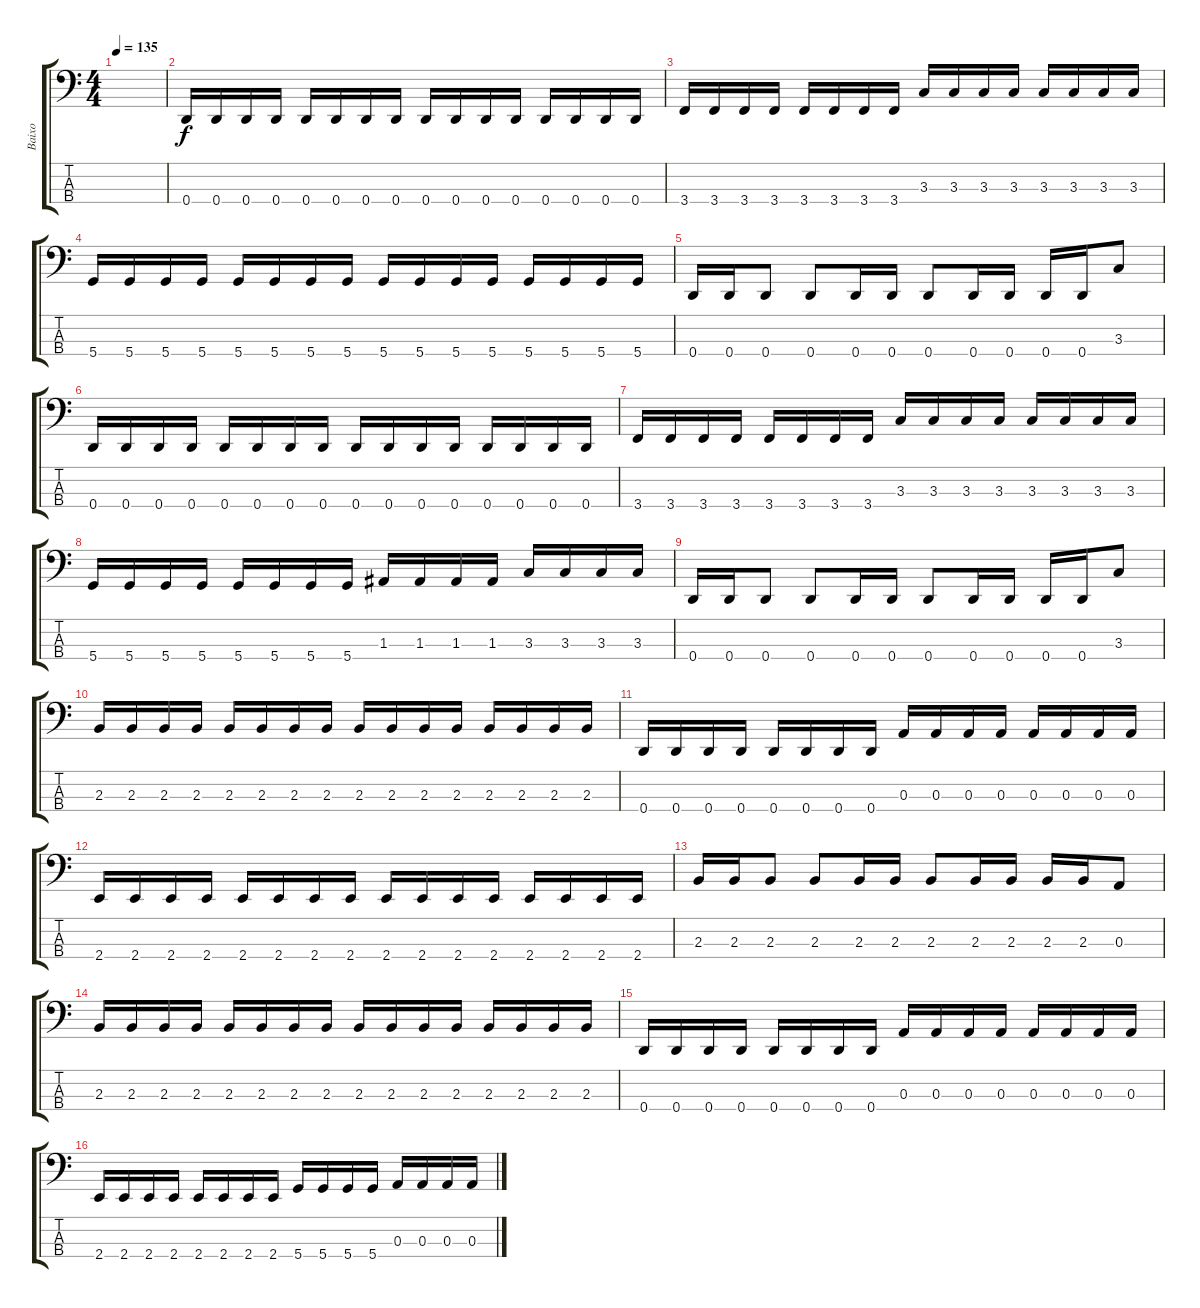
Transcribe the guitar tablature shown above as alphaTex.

\track ("Baixo" "Baixo") {instrument electricbasspick}
\staff {score tabs}
\tuning (G2 D2 A1 D1) {hide}
\ts (4 4)
\tempo 135
\clef f4
\ks c
|
0.4.16 0.4.16 0.4.16 0.4.16 0.4.16 0.4.16 0.4.16 0.4.16 0.4.16 0.4.16 0.4.16 0.4.16 0.4.16 0.4.16 0.4.16 0.4.16 |
3.4.16 3.4.16 3.4.16 3.4.16 3.4.16 3.4.16 3.4.16 3.4.16 3.3.16 3.3.16 3.3.16 3.3.16 3.3.16 3.3.16 3.3.16 3.3.16 |
5.4.16 5.4.16 5.4.16 5.4.16 5.4.16 5.4.16 5.4.16 5.4.16 5.4.16 5.4.16 5.4.16 5.4.16 5.4.16 5.4.16 5.4.16 5.4.16 |
0.4.16 0.4.16 0.4.8 0.4.8 0.4.16 0.4.16 0.4.8 0.4.16 0.4.16 0.4.16 0.4.16 3.3.8 |
0.4.16 0.4.16 0.4.16 0.4.16 0.4.16 0.4.16 0.4.16 0.4.16 0.4.16 0.4.16 0.4.16 0.4.16 0.4.16 0.4.16 0.4.16 0.4.16 |
3.4.16 3.4.16 3.4.16 3.4.16 3.4.16 3.4.16 3.4.16 3.4.16 3.3.16 3.3.16 3.3.16 3.3.16 3.3.16 3.3.16 3.3.16 3.3.16 |
5.4.16 5.4.16 5.4.16 5.4.16 5.4.16 5.4.16 5.4.16 5.4.16 1.3.16 1.3.16 1.3.16 1.3.16 3.3.16 3.3.16 3.3.16 3.3.16 |
0.4.16 0.4.16 0.4.8 0.4.8 0.4.16 0.4.16 0.4.8 0.4.16 0.4.16 0.4.16 0.4.16 3.3.8 |
2.3.16 2.3.16 2.3.16 2.3.16 2.3.16 2.3.16 2.3.16 2.3.16 2.3.16 2.3.16 2.3.16 2.3.16 2.3.16 2.3.16 2.3.16 2.3.16 |
0.4.16 0.4.16 0.4.16 0.4.16 0.4.16 0.4.16 0.4.16 0.4.16 0.3.16 0.3.16 0.3.16 0.3.16 0.3.16 0.3.16 0.3.16 0.3.16 |
2.4.16 2.4.16 2.4.16 2.4.16 2.4.16 2.4.16 2.4.16 2.4.16 2.4.16 2.4.16 2.4.16 2.4.16 2.4.16 2.4.16 2.4.16 2.4.16 |
2.3.16 2.3.16 2.3.8 2.3.8 2.3.16 2.3.16 2.3.8 2.3.16 2.3.16 2.3.16 2.3.16 0.3.8 |
2.3.16 2.3.16 2.3.16 2.3.16 2.3.16 2.3.16 2.3.16 2.3.16 2.3.16 2.3.16 2.3.16 2.3.16 2.3.16 2.3.16 2.3.16 2.3.16 |
0.4.16 0.4.16 0.4.16 0.4.16 0.4.16 0.4.16 0.4.16 0.4.16 0.3.16 0.3.16 0.3.16 0.3.16 0.3.16 0.3.16 0.3.16 0.3.16 |
2.4.16 2.4.16 2.4.16 2.4.16 2.4.16 2.4.16 2.4.16 2.4.16 5.4.16 5.4.16 5.4.16 5.4.16 0.3.16 0.3.16 0.3.16 0.3.16
